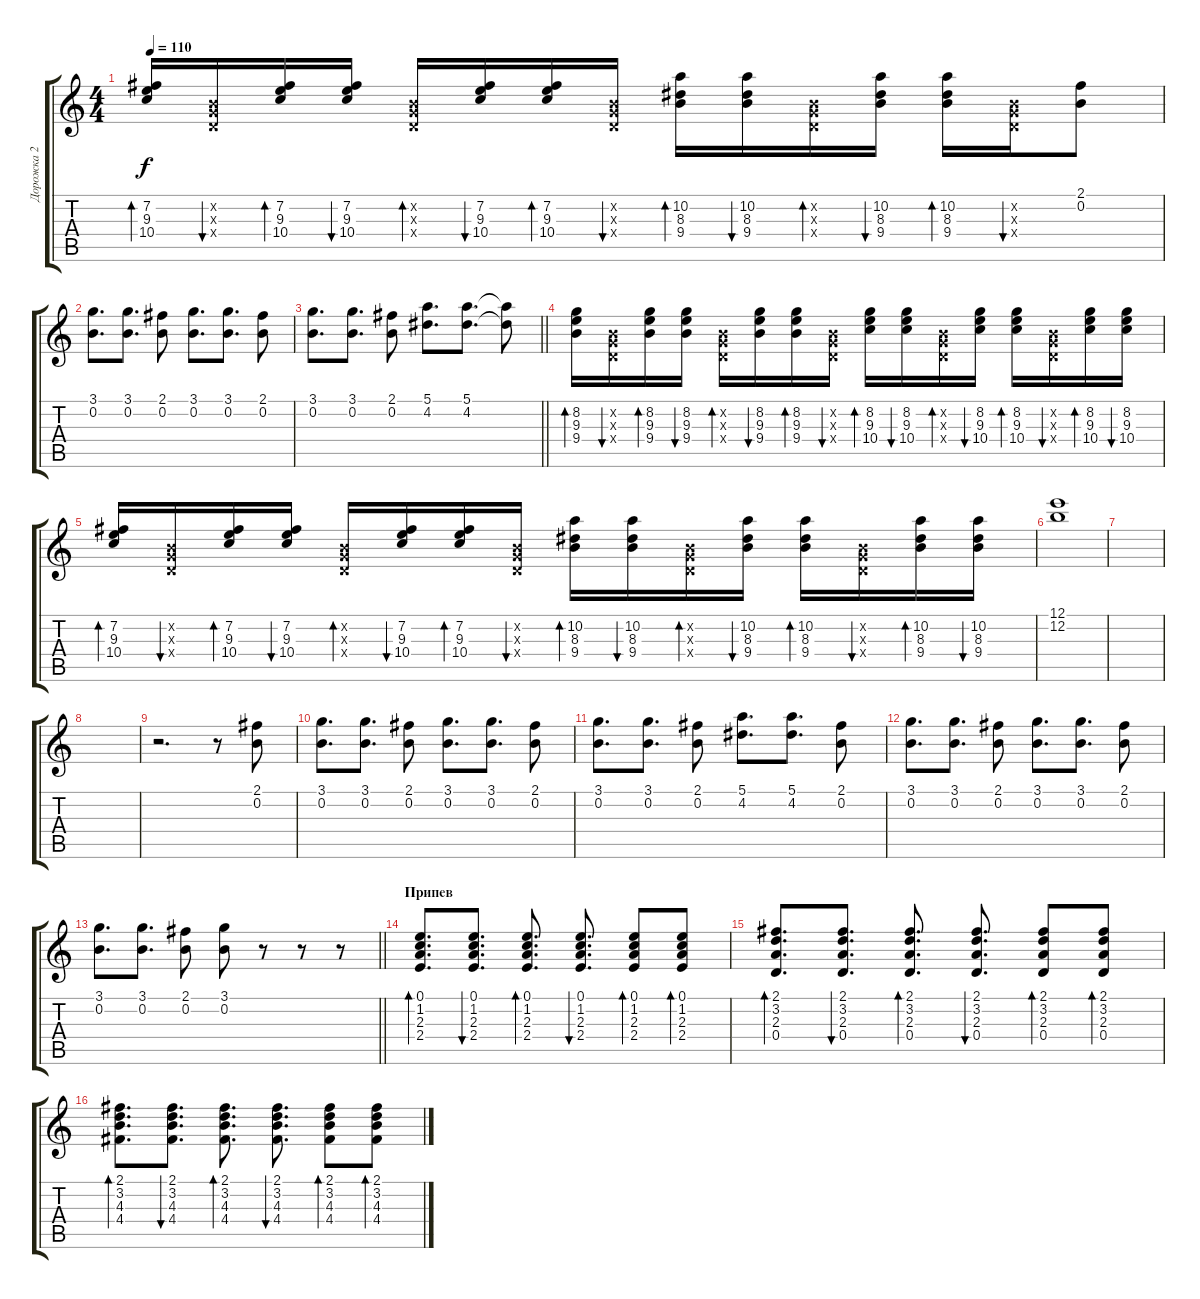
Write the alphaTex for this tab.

\track ("Дорожка 2" "Дорожка 2") {instrument acousticguitarsteel}
\staff {score tabs}
\tuning (E4 B3 G3 D3 A2 E2) {hide}
\ts (4 4)
\tempo 110
\clef g2
\ks c
(7.2 9.3 10.4).16{bd 60 dy f} (0.2{x} 0.3{x} 0.4{x}).16{bu 60} (7.2 9.3 10.4).16{bd 60} (7.2 9.3 10.4).16{bu 60} (0.2{x} 0.3{x} 0.4{x}).16{bd 60} (7.2 9.3 10.4).16{bu 60} (7.2 9.3 10.4).16{bd 60} (0.2{x} 0.3{x} 0.4{x}).16{bu 60} (10.2 8.3 9.4).16{bd 60} (10.2 8.3 9.4).16{bu 60} (0.2{x} 0.3{x} 0.4{x}).16{bd 60} (10.2 8.3 9.4).16{bu 60} (10.2 8.3 9.4).16{bd 60} (0.2{x} 0.3{x} 0.4{x}).16{bu 60} (2.1 0.2).8 |
(3.1 0.2).8{d} (3.1 0.2).8{d} (2.1 0.2).8 (3.1 0.2).8{d} (3.1 0.2).8{d} (2.1 0.2).8 |
\barLineRight lightlight
(3.1 0.2).8{d} (3.1 0.2).8{d} (2.1 0.2).8 (5.1 4.2).8{d} (5.1 4.2).8{d} (5.1{t} 4.2{t}).8 |
(8.2 9.3 9.4).16{bd 60} (0.2{x} 0.3{x} 0.4{x}).16{bu 60} (8.2 9.3 9.4).16{bd 60} (8.2 9.3 9.4).16{bu 60} (0.2{x} 0.3{x} 0.4{x}).16{bd 60} (8.2 9.3 9.4).16{bu 60} (8.2 9.3 9.4).16{bd 60} (0.2{x} 0.3{x} 0.4{x}).16{bu 60} (8.2 9.3 10.4).16{bd 60} (8.2 9.3 10.4).16{bu 60} (0.2{x} 0.3{x} 0.4{x}).16{bd 60} (8.2 9.3 10.4).16{bu 60} (8.2 9.3 10.4).16{bd 60} (0.2{x} 0.3{x} 0.4{x}).16{bu 60} (8.2 9.3 10.4).16{bd 60} (8.2 9.3 10.4).16{bu 60} |
(7.2 9.3 10.4).16{bd 60} (0.2{x} 0.3{x} 0.4{x}).16{bu 60} (7.2 9.3 10.4).16{bd 60} (7.2 9.3 10.4).16{bu 60} (0.2{x} 0.3{x} 0.4{x}).16{bd 60} (7.2 9.3 10.4).16{bu 60} (7.2 9.3 10.4).16{bd 60} (0.2{x} 0.3{x} 0.4{x}).16{bu 60} (10.2 8.3 9.4).16{bd 60} (10.2 8.3 9.4).16{bu 60} (0.2{x} 0.3{x} 0.4{x}).16{bd 60} (10.2 8.3 9.4).16{bu 60} (10.2 8.3 9.4).16{bd 60} (0.2{x} 0.3{x} 0.4{x}).16{bu 60} (10.2 8.3 9.4).16{bd 60} (10.2 8.3 9.4).16{bu 60} |
(12.1 12.2).1 |
|
|
r.2{d} r.8 (2.1 0.2).8 |
(3.1 0.2).8{d} (3.1 0.2).8{d} (2.1 0.2).8 (3.1 0.2).8{d} (3.1 0.2).8{d} (2.1 0.2).8 |
(3.1 0.2).8{d} (3.1 0.2).8{d} (2.1 0.2).8 (5.1 4.2).8{d} (5.1 4.2).8{d} (2.1 0.2).8 |
(3.1 0.2).8{d} (3.1 0.2).8{d} (2.1 0.2).8 (3.1 0.2).8{d} (3.1 0.2).8{d} (2.1 0.2).8 |
\barLineRight lightlight
(3.1 0.2).8{d} (3.1 0.2).8{d} (2.1 0.2).8 (3.1 0.2).8 r.8 r.8 r.8 |
\section ("" "Припев")
(0.1 1.2 2.3 2.4).8{d bd 60} (0.1 1.2 2.3 2.4).8{d bu 60} (0.1 1.2 2.3 2.4).8{d bd 60} (0.1 1.2 2.3 2.4).8{d bu 60} (0.1 1.2 2.3 2.4).8{bd 60} (0.1 1.2 2.3 2.4).8{bd 60} |
(2.1 3.2 2.3 0.4).8{d bd 60} (2.1 3.2 2.3 0.4).8{d bu 60} (2.1 3.2 2.3 0.4).8{d bd 60} (2.1 3.2 2.3 0.4).8{d bu 60} (2.1 3.2 2.3 0.4).8{bd 60} (2.1 3.2 2.3 0.4).8{bd 60} |
(2.1 3.2 4.3 4.4).8{d bd 60} (2.1 3.2 4.3 4.4).8{d bu 60} (2.1 3.2 4.3 4.4).8{d bd 60} (2.1 3.2 4.3 4.4).8{d bu 60} (2.1 3.2 4.3 4.4).8{bd 60} (2.1 3.2 4.3 4.4).8{bd 60}
